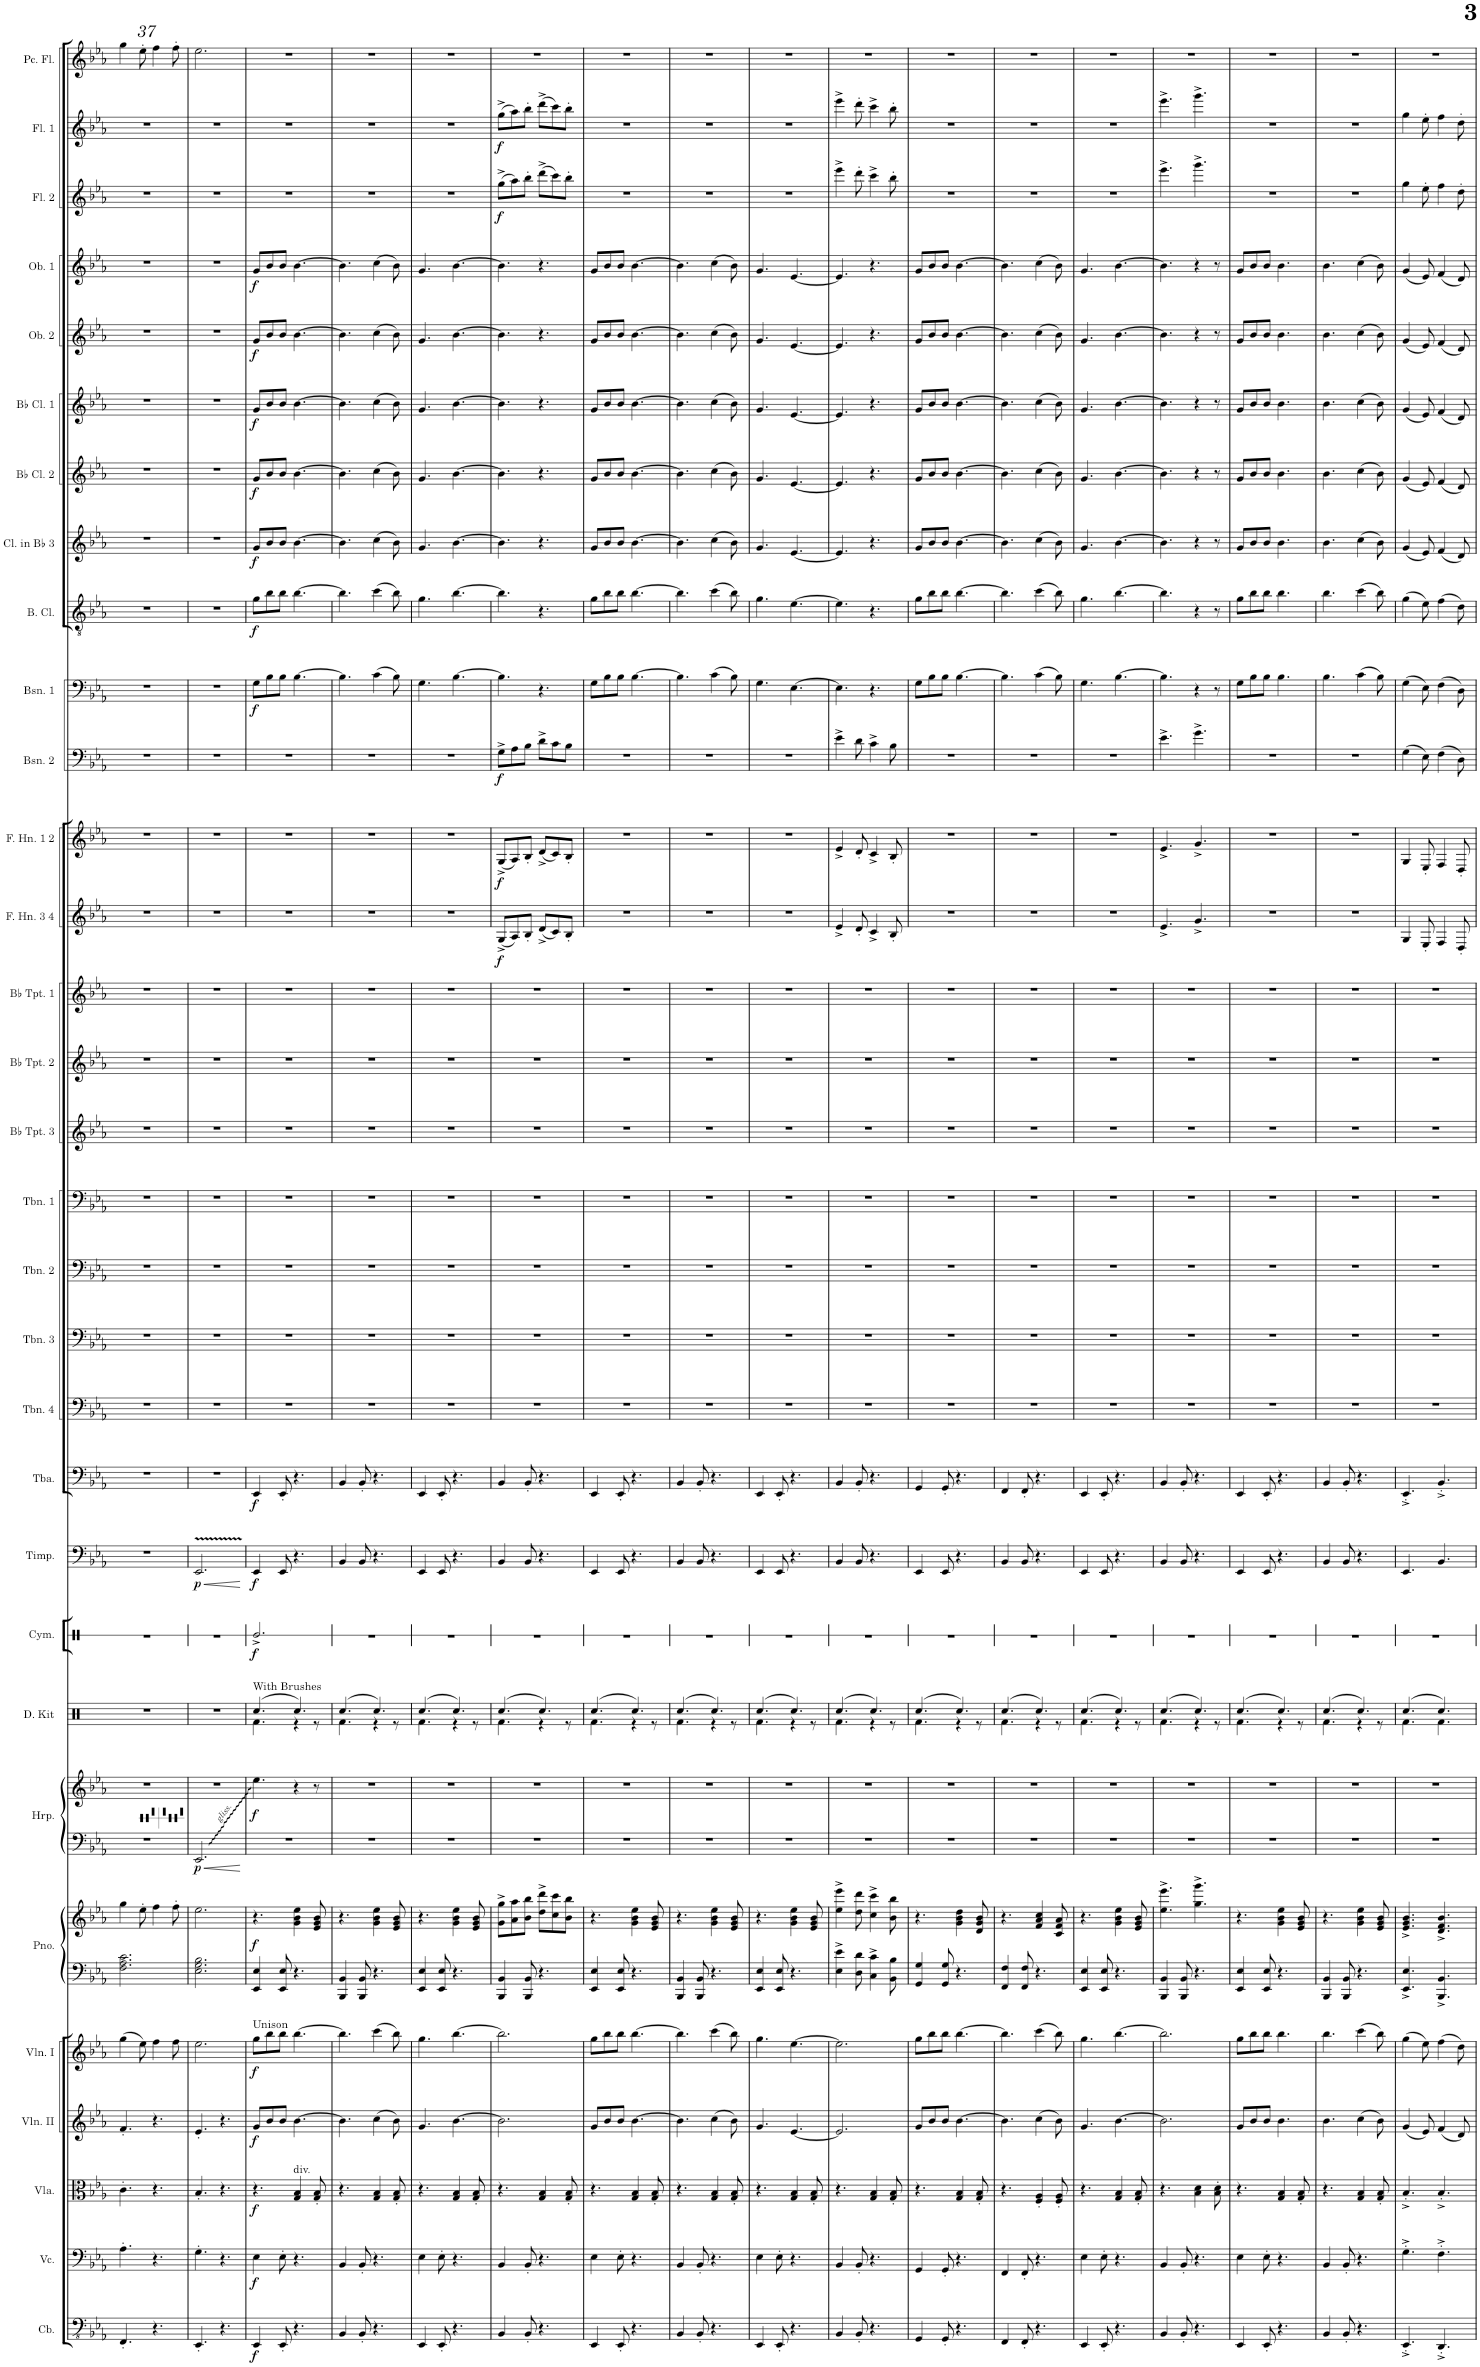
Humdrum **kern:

**kern	**dynam	**kern	**dynam	**kern	**dynam	**kern	**dynam	**kern	**dynam	**kern	**kern	**dynam	**kern	**kern	**dynam	**kern	**kern	**dynam	**kern	**dynam	**kern	**dynam	**kern	**kern	**kern	**kern	**kern	**kern	**kern	**kern	**dynam	**kern	**dynam	**kern	**dynam	**kern	**dynam	**kern	**dynam	**kern	**dynam	**kern	**dynam	**kern	**dynam	**kern	**dynam	**kern	**dynam	**kern	**dynam	**kern	**dynam	**kern
*part31	*part31	*part30	*part30	*part29	*part29	*part28	*part28	*part27	*part27	*part26	*part26	*part26	*part25	*part25	*part25	*part24	*part23	*part23	*part22	*part22	*part21	*part21	*part20	*part19	*part18	*part17	*part16	*part15	*part14	*part13	*part13	*part12	*part12	*part11	*part11	*part10	*part10	*part9	*part9	*part8	*part8	*part7	*part7	*part6	*part6	*part5	*part5	*part4	*part4	*part3	*part3	*part2	*part2	*part1
*staff33	*staff33	*staff32	*staff32	*staff31	*staff31	*staff30	*staff30	*staff29	*staff29	*staff28	*staff27	*staff27/28	*staff26	*staff25	*staff25/26	*staff24	*staff23	*staff23	*staff22	*staff22	*staff21	*staff21	*staff20	*staff19	*staff18	*staff17	*staff16	*staff15	*staff14	*staff13	*staff13	*staff12	*staff12	*staff11	*staff11	*staff10	*staff10	*staff9	*staff9	*staff8	*staff8	*staff7	*staff7	*staff6	*staff6	*staff5	*staff5	*staff4	*staff4	*staff3	*staff3	*staff2	*staff2	*staff1
*I"Contrabass	*	*I"Violoncello	*	*I"Viola	*	*I"Violin II	*	*I"Violin I	*	*I"Piano	*	*	*I"Harp	*	*	*I"Drum Kit	*I"Cymbals	*	*I"Timpani	*	*I"Tuba	*	*I"Trombone 4	*I"Trombone 3	*I"Trombone 2	*I"Trombone 1	*I"Bb Trumpet 3	*I"Bb Trumpet 2	*I"Bb Trumpet 1	*I"Horn in F 3 4	*	*I"Horn in F 1 2	*	*I"Bassoon 2	*	*I"Bassoon 1	*	*I"Bass Clarinet	*	*I"Clarinet in Bb 3	*	*I"Bb Clarinet 2	*	*I"Bb Clarinet 1	*	*I"Oboe 2	*	*I"Oboe 1	*	*I"Flute 2	*	*I"Flute 1	*	*I"Piccolo/Flute
*I'Cb.	*	*I'Vc.	*	*I'Vla.	*	*I'Vln. II	*	*I'Vln. I	*	*I'Pno.	*	*	*I'Hrp.	*	*	*I'D. Kit	*I'Cym.	*	*I'Timp.	*	*I'Tba.	*	*I'Tbn. 4	*I'Tbn. 3	*I'Tbn. 2	*I'Tbn. 1	*I'Bb Tpt. 3	*I'Bb Tpt. 2	*I'Bb Tpt. 1	*	*	*	*	*I'Bsn. 2	*	*I'Bsn. 1	*	*I'B. Cl.	*	*I'Cl. in Bb 3	*	*I'Bb Cl. 2	*	*I'Bb Cl. 1	*	*I'Ob. 2	*	*I'Ob. 1	*	*I'Fl. 2	*	*I'Fl. 1	*	*I'Pc. Fl.
!!LO:PB:g=z
*clefFv4	*	*clefF4	*	*clefC3	*	*clefG2	*	*clefG2	*	*clefF4	*clefG2	*	*clefF4	*clefG2	*	*clefX	*clefX	*	*clefF4	*	*clefF4	*	*clefF4	*clefF4	*clefF4	*clefF4	*clefG2	*clefG2	*clefG2	*clefG2	*	*clefG2	*	*clefF4	*	*clefF4	*	*clefGv2	*	*clefG2	*	*clefG2	*	*clefG2	*	*clefG2	*	*clefG2	*	*clefG2	*	*clefG2	*	*clefG2
*	*	*	*	*	*	*	*	*	*	*	*	*	*	*	*	*	*	*	*	*	*	*	*	*	*	*	*Trd1c2	*Trd1c2	*Trd1c2	*Trd4c7	*	*Trd4c7	*	*	*	*	*	*Trd8c14	*	*Trd1c2	*	*Trd1c2	*	*Trd1c2	*	*	*	*	*	*	*	*	*	*
*k[b-e-a-]	*	*k[b-e-a-]	*	*k[b-e-a-]	*	*k[b-e-a-]	*	*k[b-e-a-]	*	*k[b-e-a-]	*k[b-e-a-]	*	*k[b-e-a-]	*k[b-e-a-]	*	*k[]	*k[]	*	*k[b-e-a-]	*	*k[b-e-a-]	*	*k[b-e-a-]	*k[b-e-a-]	*k[b-e-a-]	*k[b-e-a-]	*k[b-e-a-]	*k[b-e-a-]	*k[b-e-a-]	*k[b-e-a-]	*	*k[b-e-a-]	*	*k[b-e-a-]	*	*k[b-e-a-]	*	*k[b-e-a-]	*	*k[b-e-a-]	*	*k[b-e-a-]	*	*k[b-e-a-]	*	*k[b-e-a-]	*	*k[b-e-a-]	*	*k[b-e-a-]	*	*k[b-e-a-]	*	*k[b-e-a-]
*M6/8	*	*M6/8	*	*M6/8	*	*M6/8	*	*M6/8	*	*M6/8	*M6/8	*	*M6/8	*M6/8	*	*M6/8	*M6/8	*	*M6/8	*	*M6/8	*	*M6/8	*M6/8	*M6/8	*M6/8	*M6/8	*M6/8	*M6/8	*M6/8	*	*M6/8	*	*M6/8	*	*M6/8	*	*M6/8	*	*M6/8	*	*M6/8	*	*M6/8	*	*M6/8	*	*M6/8	*	*M6/8	*	*M6/8	*	*M6/8
=37	=37	=37	=37	=37	=37	=37	=37	=37	=37	=37	=37	=37	=37	=37	=37	=37	=37	=37	=37	=37	=37	=37	=37	=37	=37	=37	=37	=37	=37	=37	=37	=37	=37	=37	=37	=37	=37	=37	=37	=37	=37	=37	=37	=37	=37	=37	=37	=37	=37	=37	=37	=37	=37	=37
4.FFF'/	.	4.A-'\	.	4.c'\	.	4.f'/	.	(4gg\	.	2.F\ 2.A-\ 2.c\	4gg\	.	2.r	2.r	.	2.r	2.r	.	2.r	.	2.r	.	2.r	2.r	2.r	2.r	2.r	2.r	2.r	2.r	.	2.r	.	2.r	.	2.r	.	2.r	.	2.r	.	2.r	.	2.r	.	2.r	.	2.r	.	2.r	.	2.r	.	4gg\
.	.	.	.	.	.	.	.	8ee-\)	.	.	8ee-'\	.	.	.	.	.	.	.	.	.	.	.	.	.	.	.	.	.	.	.	.	.	.	.	.	.	.	.	.	.	.	.	.	.	.	.	.	.	.	.	.	.	.	8ee-'\
4.r	.	4.r	.	4.r	.	4.r	.	4ff\	.	.	4ff\	.	.	.	.	.	.	.	.	.	.	.	.	.	.	.	.	.	.	.	.	.	.	.	.	.	.	.	.	.	.	.	.	.	.	.	.	.	.	.	.	.	.	4ff\
.	.	.	.	.	.	.	.	8ff\	.	.	8ff'\	.	.	.	.	.	.	.	.	.	.	.	.	.	.	.	.	.	.	.	.	.	.	.	.	.	.	.	.	.	.	.	.	.	.	.	.	.	.	.	.	.	.	8ff'\
=38	=38	=38	=38	=38	=38	=38	=38	=38	=38	=38	=38	=38	=38	=38	=38	=38	=38	=38	=38	=38	=38	=38	=38	=38	=38	=38	=38	=38	=38	=38	=38	=38	=38	=38	=38	=38	=38	=38	=38	=38	=38	=38	=38	=38	=38	=38	=38	=38	=38	=38	=38	=38	=38	=38
!	!	!	!	!	!	!	!	!	!	!	!	!	!	!	!LO:DY:b=2	!	!	!	!	!LO:HP:b	!	!	!	!	!	!	!	!	!	!	!	!	!	!	!	!	!	!	!	!	!	!	!	!	!	!	!	!	!	!	!	!	!	!
!	!	!	!	!	!	!	!	!	!	!	!	!	!	!	!	!	!	!	!	!LO:DY:n=1:b	!	!	!	!	!	!	!	!	!	!	!	!	!	!	!	!	!	!	!	!	!	!	!	!	!	!	!	!	!	!	!	!	!	!
4.EEE-'/	.	4.G'\	.	4.B-'/	.	4.e-'/	.	2.ee-\	.	2.E-\ 2.G\ 2.B-\	2.ee-\	.	2.EE-/	2.r	p	2.r	2.r	.	2.EE-/	< p	2.r	.	2.r	2.r	2.r	2.r	2.r	2.r	2.r	2.r	.	2.r	.	2.r	.	2.r	.	2.r	.	2.r	.	2.r	.	2.r	.	2.r	.	2.r	.	2.r	.	2.r	.	2.ee-\
4.r	.	4.r	.	4.r	.	4.r	.	.	.	.	.	.	.	.	.	.	.	.	.	.	.	.	.	.	.	.	.	.	.	.	.	.	.	.	.	.	.	.	.	.	.	.	.	.	.	.	.	.	.	.	.	.	.	.
.	.	.	.	.	.	.	.	.	.	.	.	.	.	.	.	.	.	.	.	[	.	.	.	.	.	.	.	.	.	.	.	.	.	.	.	.	.	.	.	.	.	.	.	.	.	.	.	.	.	.	.	.	.	.
=39	=39	=39	=39	=39	=39	=39	=39	=39	=39	=39	=39	=39	=39	=39	=39	=39	=39	=39	=39	=39	=39	=39	=39	=39	=39	=39	=39	=39	=39	=39	=39	=39	=39	=39	=39	=39	=39	=39	=39	=39	=39	=39	=39	=39	=39	=39	=39	=39	=39	=39	=39	=39	=39	=39
*	*	*	*	*	*	*	*	*	*	*	*	*	*	*	*	*^	*	*	*	*	*	*	*	*	*	*	*	*	*	*	*	*	*	*	*	*	*	*	*	*	*	*	*	*	*	*	*	*	*	*	*	*	*	*
!	!	!	!	!	!	!	!	!	!	!	!	!	!	!	!	!LO:TX:a:t=With Brushes	!	!	!	!	!	!	!	!	!	!	!	!	!	!	!	!	!	!	!	!	!	!	!	!	!	!	!	!	!	!	!	!	!	!	!	!	!	!	!
!	!	!	!	!	!	!	!	!LO:TX:a:t=Unison	!	!	!	!	!	!	!	!	!	!	!	!	!	!	!	!	!	!	!	!	!	!	!	!	!	!	!	!	!	!	!	!	!	!	!	!	!	!	!	!	!	!	!	!	!	!	!
!	!LO:DY:b	!	!LO:DY:b	!	!LO:DY:b	!	!LO:DY:b	!	!LO:DY:b	!	!	!LO:DY:b	!	!	!LO:DY:b	!	!	!	!LO:DY:b	!	!LO:DY:b	!	!LO:DY:b	!	!	!	!	!	!	!	!	!	!	!	!	!	!	!LO:DY:b	!	!LO:DY:b	!	!LO:DY:b	!	!LO:DY:b	!	!LO:DY:b	!	!LO:DY:b	!	!LO:DY:b	!	!	!	!	!
4EEE-/	f	4E-\	f	4.r	f	8g/L	f	8gg\L	f	4EE-/ 4E-/	4.r	f	2.r	4.ee-\	f	(4.Rcc/	4.Rf\	2.Re^/	f	4EE-/	f	4EE-/	f	2.r	2.r	2.r	2.r	2.r	2.r	2.r	2.r	.	2.r	.	2.r	.	8G\L	f	8g\L	f	8g/L	f	8g/L	f	8g/L	f	8g/L	f	8g/L	f	2.r	.	2.r	.	2.r
.	.	.	.	.	.	8b-/	.	8bb-\	.	.	.	.	.	.	.	.	.	.	.	.	.	.	.	.	.	.	.	.	.	.	.	.	.	.	.	.	8B-\	.	8b-\	.	8b-/	.	8b-/	.	8b-/	.	8b-/	.	8b-/	.	.	.	.	.	.
8EEE-'/	.	8E-'\	.	.	.	8b-/J	.	8bb-\J	.	8EE-/ 8E-/	.	.	.	.	.	.	.	.	.	8EE-/	.	8EE-'/	.	.	.	.	.	.	.	.	.	.	.	.	.	.	8B-\J	.	8b-\J	.	8b-/J	.	8b-/J	.	8b-/J	.	8b-/J	.	8b-/J	.	.	.	.	.	.
!	!	!	!	!LO:TX:a:t=div.	!	!	!	!	!	!	!	!	!	!	!	!	!	!	!	!	!	!	!	!	!	!	!	!	!	!	!	!	!	!	!	!	!	!	!	!	!	!	!	!	!	!	!	!	!	!	!	!	!	!	!
4.r	.	4.r	.	4G/ 4B-/	.	[4.b-\	.	[4.bb-\	.	4.r	4g\ 4b-\ 4ee-\	.	.	4r	.	4.Rcc/)	4r	.	.	4.r	.	4.r	.	.	.	.	.	.	.	.	.	.	.	.	.	.	[4.B-\	.	[4.b-\	.	[4.b-\	.	[4.b-\	.	[4.b-\	.	[4.b-\	.	[4.b-\	.	.	.	.	.	.
.	.	.	.	8G/' 8B-/'	.	.	.	.	.	.	8e-/ 8g/ 8b-/	.	.	8r	.	.	8r	.	.	.	.	.	.	.	.	.	.	.	.	.	.	.	.	.	.	.	.	.	.	.	.	.	.	.	.	.	.	.	.	.	.	.	.	.	.
=40	=40	=40	=40	=40	=40	=40	=40	=40	=40	=40	=40	=40	=40	=40	=40	=40	=40	=40	=40	=40	=40	=40	=40	=40	=40	=40	=40	=40	=40	=40	=40	=40	=40	=40	=40	=40	=40	=40	=40	=40	=40	=40	=40	=40	=40	=40	=40	=40	=40	=40	=40	=40	=40	=40	=40
4BBB-/	.	4BB-/	.	4.r	.	4.b-\]	.	4.bb-\]	.	4BBB-/ 4BB-/	4.r	.	2.r	2.r	.	(4.Rcc/	4.Rf\	2.r	.	4BB-/	.	4BB-/	.	2.r	2.r	2.r	2.r	2.r	2.r	2.r	2.r	.	2.r	.	2.r	.	4.B-\]	.	4.b-\]	.	4.b-\]	.	4.b-\]	.	4.b-\]	.	4.b-\]	.	4.b-\]	.	2.r	.	2.r	.	2.r
8BBB-'/	.	8BB-'/	.	.	.	.	.	.	.	8BBB-/ 8BB-/	.	.	.	.	.	.	.	.	.	8BB-/	.	8BB-'/	.	.	.	.	.	.	.	.	.	.	.	.	.	.	.	.	.	.	.	.	.	.	.	.	.	.	.	.	.	.	.	.	.
4.r	.	4.r	.	4G/ 4B-/	.	(4cc\	.	(4ccc\	.	4.r	4g\ 4b-\ 4ee-\	.	.	.	.	4.Rcc/)	4r	.	.	4.r	.	4.r	.	.	.	.	.	.	.	.	.	.	.	.	.	.	(4c\	.	(4cc\	.	(4cc\	.	(4cc\	.	(4cc\	.	(4cc\	.	(4cc\	.	.	.	.	.	.
.	.	.	.	8G/' 8B-/'	.	8b-\)	.	8bb-\)	.	.	8e-/ 8g/ 8b-/	.	.	.	.	.	8r	.	.	.	.	.	.	.	.	.	.	.	.	.	.	.	.	.	.	.	8B-\)	.	8b-\)	.	8b-\)	.	8b-\)	.	8b-\)	.	8b-\)	.	8b-\)	.	.	.	.	.	.
=41	=41	=41	=41	=41	=41	=41	=41	=41	=41	=41	=41	=41	=41	=41	=41	=41	=41	=41	=41	=41	=41	=41	=41	=41	=41	=41	=41	=41	=41	=41	=41	=41	=41	=41	=41	=41	=41	=41	=41	=41	=41	=41	=41	=41	=41	=41	=41	=41	=41	=41	=41	=41	=41	=41	=41
4EEE-/	.	4E-\	.	4.r	.	4.g/	.	4.gg\	.	4EE-/ 4E-/	4.r	.	2.r	2.r	.	(4.Rcc/	4.Rf\	2.r	.	4EE-/	.	4EE-/	.	2.r	2.r	2.r	2.r	2.r	2.r	2.r	2.r	.	2.r	.	2.r	.	4.G\	.	4.g\	.	4.g/	.	4.g/	.	4.g/	.	4.g/	.	4.g/	.	2.r	.	2.r	.	2.r
8EEE-'/	.	8E-'\	.	.	.	.	.	.	.	8EE-/ 8E-/	.	.	.	.	.	.	.	.	.	8EE-/	.	8EE-'/	.	.	.	.	.	.	.	.	.	.	.	.	.	.	.	.	.	.	.	.	.	.	.	.	.	.	.	.	.	.	.	.	.
4.r	.	4.r	.	4G/ 4B-/	.	[4.b-\	.	[4.bb-\	.	4.r	4g\ 4b-\ 4ee-\	.	.	.	.	4.Rcc/)	4r	.	.	4.r	.	4.r	.	.	.	.	.	.	.	.	.	.	.	.	.	.	[4.B-\	.	[4.b-\	.	[4.b-\	.	[4.b-\	.	[4.b-\	.	[4.b-\	.	[4.b-\	.	.	.	.	.	.
.	.	.	.	8G/' 8B-/'	.	.	.	.	.	.	8e-/ 8g/ 8b-/	.	.	.	.	.	8r	.	.	.	.	.	.	.	.	.	.	.	.	.	.	.	.	.	.	.	.	.	.	.	.	.	.	.	.	.	.	.	.	.	.	.	.	.	.
=42	=42	=42	=42	=42	=42	=42	=42	=42	=42	=42	=42	=42	=42	=42	=42	=42	=42	=42	=42	=42	=42	=42	=42	=42	=42	=42	=42	=42	=42	=42	=42	=42	=42	=42	=42	=42	=42	=42	=42	=42	=42	=42	=42	=42	=42	=42	=42	=42	=42	=42	=42	=42	=42	=42	=42
!	!	!	!	!	!	!	!	!	!	!	!	!	!	!	!	!	!	!	!	!	!	!	!	!	!	!	!	!	!	!	!	!LO:DY:b	!	!LO:DY:b	!	!LO:DY:b	!	!	!	!	!	!	!	!	!	!	!	!	!	!	!	!LO:DY:b	!	!LO:DY:b	!
4BBB-/	.	4BB-/	.	4.r	.	2.b-\]	.	2.bb-\]	.	4BBB-/ 4BB-/	8g\^ 8gg\^L	.	2.r	2.r	.	(4.Rcc/	4.Rf\	2.r	.	4BB-/	.	4BB-/	.	2.r	2.r	2.r	2.r	2.r	2.r	2.r	(8G^/L	f	(8G^/L	f	8G^\L	f	4.B-\]	.	4.b-\]	.	4.b-\]	.	4.b-\]	.	4.b-\]	.	4.b-\]	.	4.b-\]	.	(8gg^\L	f	(8gg^\L	f	2.r
.	.	.	.	.	.	.	.	.	.	.	8a-\ 8aa-\	.	.	.	.	.	.	.	.	.	.	.	.	.	.	.	.	.	.	.	8A-/)	.	8A-/)	.	8A-\	.	.	.	.	.	.	.	.	.	.	.	.	.	.	.	8aa-\)	.	8aa-\)	.	.
8BBB-'/	.	8BB-'/	.	.	.	.	.	.	.	8BBB-/ 8BB-/	8b-\ 8bb-\J	.	.	.	.	.	.	.	.	8BB-/	.	8BB-'/	.	.	.	.	.	.	.	.	8B-'/J	.	8B-'/J	.	8B-\J	.	.	.	.	.	.	.	.	.	.	.	.	.	.	.	8bb-'\J	.	8bb-'\J	.	.
4.r	.	4.r	.	4G/ 4B-/	.	.	.	.	.	4.r	8dd\^ 8ddd\^L	.	.	.	.	4.Rcc/)	4r	.	.	4.r	.	4.r	.	.	.	.	.	.	.	.	(8d^/L	.	(8d^/L	.	8d^\L	.	4.r	.	4.r	.	4.r	.	4.r	.	4.r	.	4.r	.	4.r	.	(8ddd^\L	.	(8ddd^\L	.	.
.	.	.	.	.	.	.	.	.	.	.	8cc\ 8ccc\	.	.	.	.	.	.	.	.	.	.	.	.	.	.	.	.	.	.	.	8c/)	.	8c/)	.	8c\	.	.	.	.	.	.	.	.	.	.	.	.	.	.	.	8ccc\)	.	8ccc\)	.	.
.	.	.	.	8G/' 8B-/'	.	.	.	.	.	.	8b-\ 8bb-\J	.	.	.	.	.	8r	.	.	.	.	.	.	.	.	.	.	.	.	.	8B-'/J	.	8B-'/J	.	8B-\J	.	.	.	.	.	.	.	.	.	.	.	.	.	.	.	8bb-'\J	.	8bb-'\J	.	.
=43	=43	=43	=43	=43	=43	=43	=43	=43	=43	=43	=43	=43	=43	=43	=43	=43	=43	=43	=43	=43	=43	=43	=43	=43	=43	=43	=43	=43	=43	=43	=43	=43	=43	=43	=43	=43	=43	=43	=43	=43	=43	=43	=43	=43	=43	=43	=43	=43	=43	=43	=43	=43	=43	=43	=43
4EEE-/	.	4E-\	.	4.r	.	8g/L	.	8gg\L	.	4EE-/ 4E-/	4.r	.	2.r	2.r	.	(4.Rcc/	4.Rf\	2.r	.	4EE-/	.	4EE-/	.	2.r	2.r	2.r	2.r	2.r	2.r	2.r	2.r	.	2.r	.	2.r	.	8G\L	.	8g\L	.	8g/L	.	8g/L	.	8g/L	.	8g/L	.	8g/L	.	2.r	.	2.r	.	2.r
.	.	.	.	.	.	8b-/	.	8bb-\	.	.	.	.	.	.	.	.	.	.	.	.	.	.	.	.	.	.	.	.	.	.	.	.	.	.	.	.	8B-\	.	8b-\	.	8b-/	.	8b-/	.	8b-/	.	8b-/	.	8b-/	.	.	.	.	.	.
8EEE-'/	.	8E-'\	.	.	.	8b-/J	.	8bb-\J	.	8EE-/ 8E-/	.	.	.	.	.	.	.	.	.	8EE-/	.	8EE-'/	.	.	.	.	.	.	.	.	.	.	.	.	.	.	8B-\J	.	8b-\J	.	8b-/J	.	8b-/J	.	8b-/J	.	8b-/J	.	8b-/J	.	.	.	.	.	.
4.r	.	4.r	.	4G/ 4B-/	.	[4.b-\	.	[4.bb-\	.	4.r	4g\ 4b-\ 4ee-\	.	.	.	.	4.Rcc/)	4r	.	.	4.r	.	4.r	.	.	.	.	.	.	.	.	.	.	.	.	.	.	[4.B-\	.	[4.b-\	.	[4.b-\	.	[4.b-\	.	[4.b-\	.	[4.b-\	.	[4.b-\	.	.	.	.	.	.
.	.	.	.	8G/' 8B-/'	.	.	.	.	.	.	8e-/ 8g/ 8b-/	.	.	.	.	.	8r	.	.	.	.	.	.	.	.	.	.	.	.	.	.	.	.	.	.	.	.	.	.	.	.	.	.	.	.	.	.	.	.	.	.	.	.	.	.
=44	=44	=44	=44	=44	=44	=44	=44	=44	=44	=44	=44	=44	=44	=44	=44	=44	=44	=44	=44	=44	=44	=44	=44	=44	=44	=44	=44	=44	=44	=44	=44	=44	=44	=44	=44	=44	=44	=44	=44	=44	=44	=44	=44	=44	=44	=44	=44	=44	=44	=44	=44	=44	=44	=44	=44
4BBB-/	.	4BB-/	.	4.r	.	4.b-\]	.	4.bb-\]	.	4BBB-/ 4BB-/	4.r	.	2.r	2.r	.	(4.Rcc/	4.Rf\	2.r	.	4BB-/	.	4BB-/	.	2.r	2.r	2.r	2.r	2.r	2.r	2.r	2.r	.	2.r	.	2.r	.	4.B-\]	.	4.b-\]	.	4.b-\]	.	4.b-\]	.	4.b-\]	.	4.b-\]	.	4.b-\]	.	2.r	.	2.r	.	2.r
8BBB-'/	.	8BB-'/	.	.	.	.	.	.	.	8BBB-/ 8BB-/	.	.	.	.	.	.	.	.	.	8BB-/	.	8BB-'/	.	.	.	.	.	.	.	.	.	.	.	.	.	.	.	.	.	.	.	.	.	.	.	.	.	.	.	.	.	.	.	.	.
4.r	.	4.r	.	4G/ 4B-/	.	(4cc\	.	(4ccc\	.	4.r	4g\ 4b-\ 4ee-\	.	.	.	.	4.Rcc/)	4r	.	.	4.r	.	4.r	.	.	.	.	.	.	.	.	.	.	.	.	.	.	(4c\	.	(4cc\	.	(4cc\	.	(4cc\	.	(4cc\	.	(4cc\	.	(4cc\	.	.	.	.	.	.
.	.	.	.	8G/' 8B-/'	.	8b-\)	.	8bb-\)	.	.	8e-/ 8g/ 8b-/	.	.	.	.	.	8r	.	.	.	.	.	.	.	.	.	.	.	.	.	.	.	.	.	.	.	8B-\)	.	8b-\)	.	8b-\)	.	8b-\)	.	8b-\)	.	8b-\)	.	8b-\)	.	.	.	.	.	.
=45	=45	=45	=45	=45	=45	=45	=45	=45	=45	=45	=45	=45	=45	=45	=45	=45	=45	=45	=45	=45	=45	=45	=45	=45	=45	=45	=45	=45	=45	=45	=45	=45	=45	=45	=45	=45	=45	=45	=45	=45	=45	=45	=45	=45	=45	=45	=45	=45	=45	=45	=45	=45	=45	=45	=45
4EEE-/	.	4E-\	.	4.r	.	4.g/	.	4.gg\	.	4EE-/ 4E-/	4.r	.	2.r	2.r	.	(4.Rcc/	4.Rf\	2.r	.	4EE-/	.	4EE-/	.	2.r	2.r	2.r	2.r	2.r	2.r	2.r	2.r	.	2.r	.	2.r	.	4.G\	.	4.g\	.	4.g/	.	4.g/	.	4.g/	.	4.g/	.	4.g/	.	2.r	.	2.r	.	2.r
8EEE-'/	.	8E-'\	.	.	.	.	.	.	.	8EE-/ 8E-/	.	.	.	.	.	.	.	.	.	8EE-/	.	8EE-'/	.	.	.	.	.	.	.	.	.	.	.	.	.	.	.	.	.	.	.	.	.	.	.	.	.	.	.	.	.	.	.	.	.
4.r	.	4.r	.	4G/ 4B-/	.	[4.e-/	.	[4.ee-\	.	4.r	4g\ 4b-\ 4ee-\	.	.	.	.	4.Rcc/)	4r	.	.	4.r	.	4.r	.	.	.	.	.	.	.	.	.	.	.	.	.	.	[4.E-\	.	[4.e-\	.	[4.e-/	.	[4.e-/	.	[4.e-/	.	[4.e-/	.	[4.e-/	.	.	.	.	.	.
.	.	.	.	8G/' 8B-/'	.	.	.	.	.	.	8e-/ 8g/ 8b-/	.	.	.	.	.	8r	.	.	.	.	.	.	.	.	.	.	.	.	.	.	.	.	.	.	.	.	.	.	.	.	.	.	.	.	.	.	.	.	.	.	.	.	.	.
=46	=46	=46	=46	=46	=46	=46	=46	=46	=46	=46	=46	=46	=46	=46	=46	=46	=46	=46	=46	=46	=46	=46	=46	=46	=46	=46	=46	=46	=46	=46	=46	=46	=46	=46	=46	=46	=46	=46	=46	=46	=46	=46	=46	=46	=46	=46	=46	=46	=46	=46	=46	=46	=46	=46	=46
4BBB-/	.	4BB-/	.	4.r	.	2.e-/]	.	2.ee-\]	.	4E-\^ 4e-\^	4ee-\^ 4eee-\^	.	2.r	2.r	.	(4.Rcc/	4.Rf\	2.r	.	4BB-/	.	4BB-/	.	2.r	2.r	2.r	2.r	2.r	2.r	2.r	4e-^/	.	4e-^/	.	4e-^\	.	4.E-\]	.	4.e-\]	.	4.e-/]	.	4.e-/]	.	4.e-/]	.	4.e-/]	.	4.e-/]	.	4eee-^\	.	4eee-^\	.	2.r
8BBB-'/	.	8BB-'/	.	.	.	.	.	.	.	8D\ 8d\	8dd\ 8ddd\	.	.	.	.	.	.	.	.	8BB-/	.	8BB-'/	.	.	.	.	.	.	.	.	8d'/	.	8d'/	.	8d\	.	.	.	.	.	.	.	.	.	.	.	.	.	.	.	8ddd'\	.	8ddd'\	.	.
4.r	.	4.r	.	4G/ 4B-/	.	.	.	.	.	4C\^ 4c\^	4cc\^ 4ccc\^	.	.	.	.	4.Rcc/)	4r	.	.	4.r	.	4.r	.	.	.	.	.	.	.	.	4c^/	.	4c^/	.	4c^\	.	4.r	.	4.r	.	4.r	.	4.r	.	4.r	.	4.r	.	4.r	.	4ccc^\	.	4ccc^\	.	.
.	.	.	.	8G/' 8B-/'	.	.	.	.	.	8BB-\ 8B-\	8b-\ 8bb-\	.	.	.	.	.	8r	.	.	.	.	.	.	.	.	.	.	.	.	.	8B-'/	.	8B-'/	.	8B-\	.	.	.	.	.	.	.	.	.	.	.	.	.	.	.	8bb-'\	.	8bb-'\	.	.
=47	=47	=47	=47	=47	=47	=47	=47	=47	=47	=47	=47	=47	=47	=47	=47	=47	=47	=47	=47	=47	=47	=47	=47	=47	=47	=47	=47	=47	=47	=47	=47	=47	=47	=47	=47	=47	=47	=47	=47	=47	=47	=47	=47	=47	=47	=47	=47	=47	=47	=47	=47	=47	=47	=47	=47
4GGG/	.	4GG/	.	4.r	.	8g/L	.	8gg\L	.	4GG/ 4G/	4.r	.	2.r	2.r	.	(4.Rcc/	4.Rf\	2.r	.	4EE-/	.	4GG/	.	2.r	2.r	2.r	2.r	2.r	2.r	2.r	2.r	.	2.r	.	2.r	.	8G\L	.	8g\L	.	8g/L	.	8g/L	.	8g/L	.	8g/L	.	8g/L	.	2.r	.	2.r	.	2.r
.	.	.	.	.	.	8b-/	.	8bb-\	.	.	.	.	.	.	.	.	.	.	.	.	.	.	.	.	.	.	.	.	.	.	.	.	.	.	.	.	8B-\	.	8b-\	.	8b-/	.	8b-/	.	8b-/	.	8b-/	.	8b-/	.	.	.	.	.	.
8GGG'/	.	8GG'/	.	.	.	8b-/J	.	8bb-\J	.	8GG/ 8G/	.	.	.	.	.	.	.	.	.	8EE-/	.	8GG'/	.	.	.	.	.	.	.	.	.	.	.	.	.	.	8B-\J	.	8b-\J	.	8b-/J	.	8b-/J	.	8b-/J	.	8b-/J	.	8b-/J	.	.	.	.	.	.
4.r	.	4.r	.	4G/ 4B-/	.	[4.b-\	.	[4.bb-\	.	4.r	4g\ 4b-\ 4dd\	.	.	.	.	4.Rcc/)	4r	.	.	4.r	.	4.r	.	.	.	.	.	.	.	.	.	.	.	.	.	.	[4.B-\	.	[4.b-\	.	[4.b-\	.	[4.b-\	.	[4.b-\	.	[4.b-\	.	[4.b-\	.	.	.	.	.	.
.	.	.	.	8G/' 8B-/'	.	.	.	.	.	.	8d/ 8g/ 8b-/	.	.	.	.	.	8r	.	.	.	.	.	.	.	.	.	.	.	.	.	.	.	.	.	.	.	.	.	.	.	.	.	.	.	.	.	.	.	.	.	.	.	.	.	.
=48	=48	=48	=48	=48	=48	=48	=48	=48	=48	=48	=48	=48	=48	=48	=48	=48	=48	=48	=48	=48	=48	=48	=48	=48	=48	=48	=48	=48	=48	=48	=48	=48	=48	=48	=48	=48	=48	=48	=48	=48	=48	=48	=48	=48	=48	=48	=48	=48	=48	=48	=48	=48	=48	=48	=48
4FFF/	.	4FF/	.	4.r	.	4.b-\]	.	4.bb-\]	.	4FF/ 4F/	4.r	.	2.r	2.r	.	(4.Rcc/	4.Rf\	2.r	.	4BB-/	.	4FF/	.	2.r	2.r	2.r	2.r	2.r	2.r	2.r	2.r	.	2.r	.	2.r	.	4.B-\]	.	4.b-\]	.	4.b-\]	.	4.b-\]	.	4.b-\]	.	4.b-\]	.	4.b-\]	.	2.r	.	2.r	.	2.r
8FFF'/	.	8FF'/	.	.	.	.	.	.	.	8FF/ 8F/	.	.	.	.	.	.	.	.	.	8BB-/	.	8FF'/	.	.	.	.	.	.	.	.	.	.	.	.	.	.	.	.	.	.	.	.	.	.	.	.	.	.	.	.	.	.	.	.	.
4.r	.	4.r	.	4F/' 4A-/'	.	(4cc\	.	(4ccc\	.	4.r	4f/ 4a-/ 4cc/	.	.	.	.	4.Rcc/)	4r	.	.	4.r	.	4.r	.	.	.	.	.	.	.	.	.	.	.	.	.	.	(4c\	.	(4cc\	.	(4cc\	.	(4cc\	.	(4cc\	.	(4cc\	.	(4cc\	.	.	.	.	.	.
.	.	.	.	8F/' 8A-/'	.	8b-\)	.	8bb-\)	.	.	8c/ 8f/ 8a-/	.	.	.	.	.	8r	.	.	.	.	.	.	.	.	.	.	.	.	.	.	.	.	.	.	.	8B-\)	.	8b-\)	.	8b-\)	.	8b-\)	.	8b-\)	.	8b-\)	.	8b-\)	.	.	.	.	.	.
=49	=49	=49	=49	=49	=49	=49	=49	=49	=49	=49	=49	=49	=49	=49	=49	=49	=49	=49	=49	=49	=49	=49	=49	=49	=49	=49	=49	=49	=49	=49	=49	=49	=49	=49	=49	=49	=49	=49	=49	=49	=49	=49	=49	=49	=49	=49	=49	=49	=49	=49	=49	=49	=49	=49	=49
4EEE-/	.	4E-\	.	4.r	.	4.g/	.	4.gg\	.	4EE-/ 4E-/	4.r	.	2.r	2.r	.	(4.Rcc/	4.Rf\	2.r	.	4EE-/	.	4EE-/	.	2.r	2.r	2.r	2.r	2.r	2.r	2.r	2.r	.	2.r	.	2.r	.	4.G\	.	4.g\	.	4.g/	.	4.g/	.	4.g/	.	4.g/	.	4.g/	.	2.r	.	2.r	.	2.r
8EEE-'/	.	8E-'\	.	.	.	.	.	.	.	8EE-/ 8E-/	.	.	.	.	.	.	.	.	.	8EE-/	.	8EE-'/	.	.	.	.	.	.	.	.	.	.	.	.	.	.	.	.	.	.	.	.	.	.	.	.	.	.	.	.	.	.	.	.	.
4.r	.	4.r	.	4G/ 4B-/	.	[4.b-\	.	[4.bb-\	.	4.r	4g\ 4b-\ 4ee-\	.	.	.	.	4.Rcc/)	4r	.	.	4.r	.	4.r	.	.	.	.	.	.	.	.	.	.	.	.	.	.	[4.B-\	.	[4.b-\	.	[4.b-\	.	[4.b-\	.	[4.b-\	.	[4.b-\	.	[4.b-\	.	.	.	.	.	.
.	.	.	.	8G/' 8B-/'	.	.	.	.	.	.	8e-/ 8g/ 8b-/	.	.	.	.	.	8r	.	.	.	.	.	.	.	.	.	.	.	.	.	.	.	.	.	.	.	.	.	.	.	.	.	.	.	.	.	.	.	.	.	.	.	.	.	.
=50	=50	=50	=50	=50	=50	=50	=50	=50	=50	=50	=50	=50	=50	=50	=50	=50	=50	=50	=50	=50	=50	=50	=50	=50	=50	=50	=50	=50	=50	=50	=50	=50	=50	=50	=50	=50	=50	=50	=50	=50	=50	=50	=50	=50	=50	=50	=50	=50	=50	=50	=50	=50	=50	=50	=50
4BBB-/	.	4BB-/	.	4.r	.	2.b-\]	.	2.bb-\]	.	4BBB-/ 4BB-/	4.ee-\^ 4.eee-\^	.	2.r	2.r	.	(4.Rcc/	4.Rf\	2.r	.	4BB-/	.	4BB-/	.	2.r	2.r	2.r	2.r	2.r	2.r	2.r	4.e-^/	.	4.e-^/	.	4.e-^\	.	4.B-\]	.	4.b-\]	.	4.b-\]	.	4.b-\]	.	4.b-\]	.	4.b-\]	.	4.b-\]	.	4.eee-^\	.	4.eee-^\	.	2.r
8BBB-'/	.	8BB-'/	.	.	.	.	.	.	.	8BBB-/ 8BB-/	.	.	.	.	.	.	.	.	.	8BB-/	.	8BB-'/	.	.	.	.	.	.	.	.	.	.	.	.	.	.	.	.	.	.	.	.	.	.	.	.	.	.	.	.	.	.	.	.	.
4.r	.	4.r	.	4B-\ 4d\	.	.	.	.	.	4.r	4.gg\^ 4.ggg\^	.	.	.	.	4.Rcc/)	4r	.	.	4.r	.	4.r	.	.	.	.	.	.	.	.	4.g^/	.	4.g^/	.	4.g^\	.	4r	.	4r	.	4r	.	4r	.	4r	.	4r	.	4r	.	4.ggg^\	.	4.ggg^\	.	.
.	.	.	.	8B-\' 8d\'	.	.	.	.	.	.	.	.	.	.	.	.	8r	.	.	.	.	.	.	.	.	.	.	.	.	.	.	.	.	.	.	.	8r	.	8r	.	8r	.	8r	.	8r	.	8r	.	8r	.	.	.	.	.	.
=51	=51	=51	=51	=51	=51	=51	=51	=51	=51	=51	=51	=51	=51	=51	=51	=51	=51	=51	=51	=51	=51	=51	=51	=51	=51	=51	=51	=51	=51	=51	=51	=51	=51	=51	=51	=51	=51	=51	=51	=51	=51	=51	=51	=51	=51	=51	=51	=51	=51	=51	=51	=51	=51	=51	=51
4EEE-/	.	4E-\	.	4.r	.	8g/L	.	8gg\L	.	4EE-/ 4E-/	4.r	.	2.r	2.r	.	(4.Rcc/	4.Rf\	2.r	.	4EE-/	.	4EE-/	.	2.r	2.r	2.r	2.r	2.r	2.r	2.r	2.r	.	2.r	.	2.r	.	8G\L	.	8g\L	.	8g/L	.	8g/L	.	8g/L	.	8g/L	.	8g/L	.	2.r	.	2.r	.	2.r
.	.	.	.	.	.	8b-/	.	8bb-\	.	.	.	.	.	.	.	.	.	.	.	.	.	.	.	.	.	.	.	.	.	.	.	.	.	.	.	.	8B-\	.	8b-\	.	8b-/	.	8b-/	.	8b-/	.	8b-/	.	8b-/	.	.	.	.	.	.
8EEE-'/	.	8E-'\	.	.	.	8b-/J	.	8bb-\J	.	8EE-/ 8E-/	.	.	.	.	.	.	.	.	.	8EE-/	.	8EE-'/	.	.	.	.	.	.	.	.	.	.	.	.	.	.	8B-\J	.	8b-\J	.	8b-/J	.	8b-/J	.	8b-/J	.	8b-/J	.	8b-/J	.	.	.	.	.	.
4.r	.	4.r	.	4G/ 4B-/	.	4.b-\	.	4.bb-\	.	4.r	4g\ 4b-\ 4ee-\	.	.	.	.	4.Rcc/)	4r	.	.	4.r	.	4.r	.	.	.	.	.	.	.	.	.	.	.	.	.	.	4.B-\	.	4.b-\	.	4.b-\	.	4.b-\	.	4.b-\	.	4.b-\	.	4.b-\	.	.	.	.	.	.
.	.	.	.	8G/' 8B-/'	.	.	.	.	.	.	8e-/ 8g/ 8b-/	.	.	.	.	.	8r	.	.	.	.	.	.	.	.	.	.	.	.	.	.	.	.	.	.	.	.	.	.	.	.	.	.	.	.	.	.	.	.	.	.	.	.	.	.
=52	=52	=52	=52	=52	=52	=52	=52	=52	=52	=52	=52	=52	=52	=52	=52	=52	=52	=52	=52	=52	=52	=52	=52	=52	=52	=52	=52	=52	=52	=52	=52	=52	=52	=52	=52	=52	=52	=52	=52	=52	=52	=52	=52	=52	=52	=52	=52	=52	=52	=52	=52	=52	=52	=52	=52
4BBB-/	.	4BB-/	.	4.r	.	4.b-\	.	4.bb-\	.	4BBB-/ 4BB-/	4.r	.	2.r	2.r	.	(4.Rcc/	4.Rf\	2.r	.	4BB-/	.	4BB-/	.	2.r	2.r	2.r	2.r	2.r	2.r	2.r	2.r	.	2.r	.	2.r	.	4.B-\	.	4.b-\	.	4.b-\	.	4.b-\	.	4.b-\	.	4.b-\	.	4.b-\	.	2.r	.	2.r	.	2.r
8BBB-'/	.	8BB-'/	.	.	.	.	.	.	.	8BBB-/ 8BB-/	.	.	.	.	.	.	.	.	.	8BB-/	.	8BB-'/	.	.	.	.	.	.	.	.	.	.	.	.	.	.	.	.	.	.	.	.	.	.	.	.	.	.	.	.	.	.	.	.	.
4.r	.	4.r	.	4G/ 4B-/	.	(4cc\	.	(4ccc\	.	4.r	4g\ 4b-\ 4ee-\	.	.	.	.	4.Rcc/)	4r	.	.	4.r	.	4.r	.	.	.	.	.	.	.	.	.	.	.	.	.	.	(4c\	.	(4cc\	.	(4cc\	.	(4cc\	.	(4cc\	.	(4cc\	.	(4cc\	.	.	.	.	.	.
.	.	.	.	8G/' 8B-/'	.	8b-\)	.	8bb-\)	.	.	8e-/ 8g/ 8b-/	.	.	.	.	.	8r	.	.	.	.	.	.	.	.	.	.	.	.	.	.	.	.	.	.	.	8B-\)	.	8b-\)	.	8b-\)	.	8b-\)	.	8b-\)	.	8b-\)	.	8b-\)	.	.	.	.	.	.
=53	=53	=53	=53	=53	=53	=53	=53	=53	=53	=53	=53	=53	=53	=53	=53	=53	=53	=53	=53	=53	=53	=53	=53	=53	=53	=53	=53	=53	=53	=53	=53	=53	=53	=53	=53	=53	=53	=53	=53	=53	=53	=53	=53	=53	=53	=53	=53	=53	=53	=53	=53	=53	=53	=53	=53
4.EEE-'^/	.	4.G'^\	.	4.B-'^/	.	(4g/	.	(4gg\	.	4.EE-/^ 4.E-/^	4.e-/^ 4.g/^ 4.b-/^	.	2.r	2.r	.	(4.Rcc/	4.Rf\	2.r	.	4.EE-/	.	4.EE-'^/	.	2.r	2.r	2.r	2.r	2.r	2.r	2.r	4G/	.	4G/	.	(4G\	.	(4G\	.	(4g\	.	(4g/	.	(4g/	.	(4g/	.	(4g/	.	(4g/	.	4gg\	.	4gg\	.	2.r
.	.	.	.	.	.	8e-/)	.	8ee-\)	.	.	.	.	.	.	.	.	.	.	.	.	.	.	.	.	.	.	.	.	.	.	8E-'/	.	8E-'/	.	8E-\)	.	8E-\)	.	8e-\)	.	8e-/)	.	8e-/)	.	8e-/)	.	8e-/)	.	8e-/)	.	8ee-'\	.	8ee-'\	.	.
4.DDD'^/	.	4.F'^\	.	4.B-'^/	.	(4f/	.	(4ff\	.	4.BBB-/^ 4.BB-/^	4.d/^ 4.f/^ 4.b-/^	.	.	.	.	4.Rcc/)	4.Rf\	.	.	4.BB-/	.	4.BB-'^/	.	.	.	.	.	.	.	.	4F/	.	4F/	.	(4F\	.	(4F\	.	(4f\	.	(4f/	.	(4f/	.	(4f/	.	(4f/	.	(4f/	.	4ff\	.	4ff\	.	.
.	.	.	.	.	.	8d/)	.	8dd\)	.	.	.	.	.	.	.	.	.	.	.	.	.	.	.	.	.	.	.	.	.	.	8D'/	.	8D'/	.	8D\)	.	8D\)	.	8d\)	.	8d/)	.	8d/)	.	8d/)	.	8d/)	.	8d/)	.	8dd'\	.	8dd'\	.	.
*	*	*	*	*	*	*	*	*	*	*	*	*	*	*	*	*v	*v	*	*	*	*	*	*	*	*	*	*	*	*	*	*	*	*	*	*	*	*	*	*	*	*	*	*	*	*	*	*	*	*	*	*	*	*	*	*
=	=	=	=	=	=	=	=	=	=	=	=	=	=	=	=	=	=	=	=	=	=	=	=	=	=	=	=	=	=	=	=	=	=	=	=	=	=	=	=	=	=	=	=	=	=	=	=	=	=	=	=	=	=	=
*-	*-	*-	*-	*-	*-	*-	*-	*-	*-	*-	*-	*-	*-	*-	*-	*-	*-	*-	*-	*-	*-	*-	*-	*-	*-	*-	*-	*-	*-	*-	*-	*-	*-	*-	*-	*-	*-	*-	*-	*-	*-	*-	*-	*-	*-	*-	*-	*-	*-	*-	*-	*-	*-	*-
